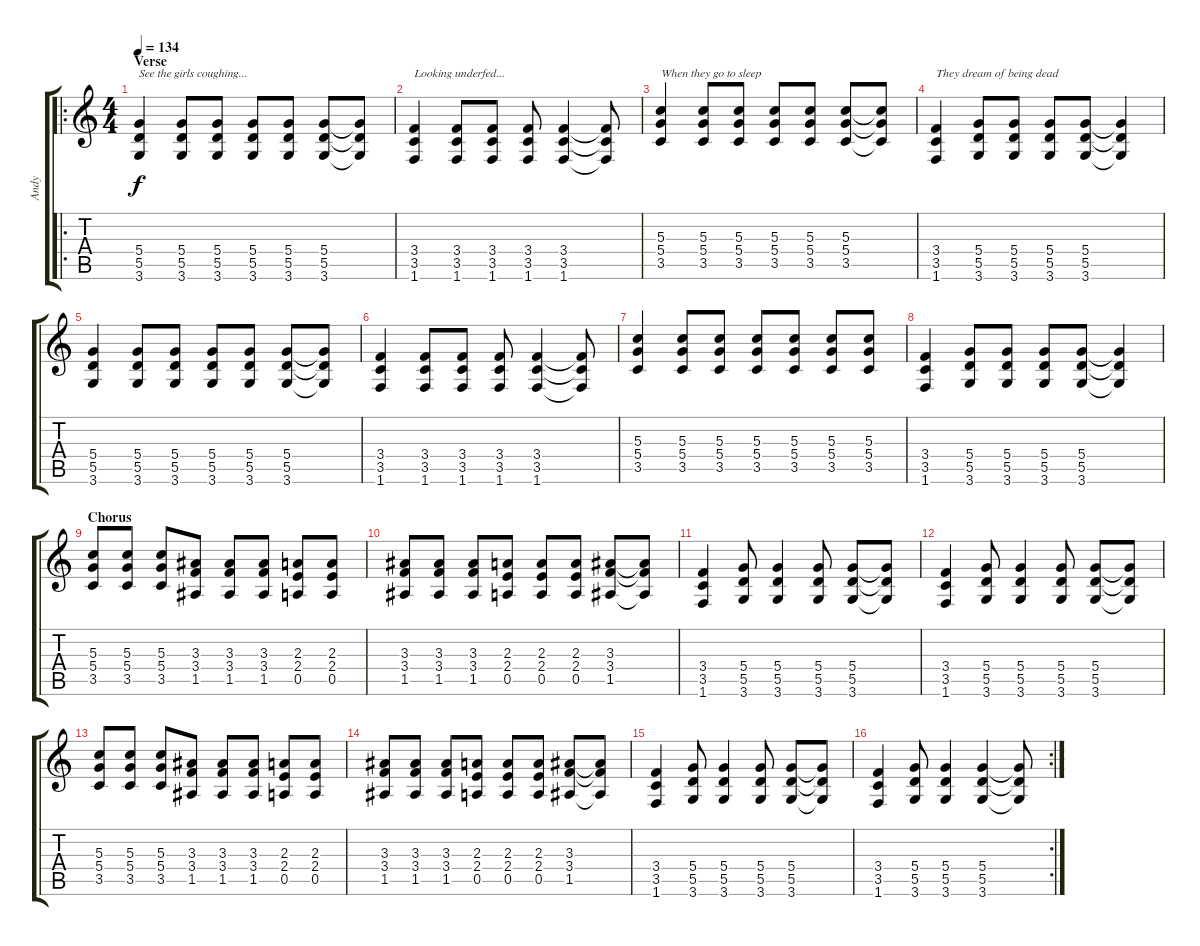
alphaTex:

\track ("Andy" "Andy") {instrument overdrivenguitar}
\staff {score tabs}
\tuning (E4 B3 G3 D3 A2 E2) {hide}
\ro
\ts (4 4)
\section ("" "Verse")
\tempo 134
\clef g2
\ks c
(5.4 5.5 3.6).4{txt "See the girls coughing..." dy f} (5.4 5.5 3.6).8 (5.4 5.5 3.6).8 (5.4 5.5 3.6).8 (5.4 5.5 3.6).8 (5.4 5.5 3.6).8 (5.4{t} 5.5{t} 3.6{t}).8 |
(3.4 3.5 1.6).4{txt "Looking underfed..."} (3.4 3.5 1.6).8 (3.4 3.5 1.6).8 (3.4 3.5 1.6).8 (3.4 3.5 1.6).4 (3.4{t} 3.5{t} 1.6{t}).8 |
(5.3 5.4 3.5).4{txt "When they go to sleep"} (5.3 5.4 3.5).8 (5.3 5.4 3.5).8 (5.3 5.4 3.5).8 (5.3 5.4 3.5).8 (5.3 5.4 3.5).8 (5.3{t} 5.4{t} 3.5{t}).8 |
(3.4 3.5 1.6).4{txt "They dream of being dead"} (5.4 5.5 3.6).8 (5.4 5.5 3.6).8 (5.4 5.5 3.6).8 (5.4 5.5 3.6).8 (5.4{t} 5.5{t} 3.6{t}).4 |
(5.4 5.5 3.6).4 (5.4 5.5 3.6).8 (5.4 5.5 3.6).8 (5.4 5.5 3.6).8 (5.4 5.5 3.6).8 (5.4 5.5 3.6).8 (5.4{t} 5.5{t} 3.6{t}).8 |
(3.4 3.5 1.6).4 (3.4 3.5 1.6).8 (3.4 3.5 1.6).8 (3.4 3.5 1.6).8 (3.4 3.5 1.6).4 (3.4{t} 3.5{t} 1.6{t}).8 |
(5.3 5.4 3.5).4 (5.3 5.4 3.5).8 (5.3 5.4 3.5).8 (5.3 5.4 3.5).8 (5.3 5.4 3.5).8 (5.3 5.4 3.5).8 (5.3 5.4 3.5).8 |
(3.4 3.5 1.6).4 (5.4 5.5 3.6).8 (5.4 5.5 3.6).8 (5.4 5.5 3.6).8 (5.4 5.5 3.6).8 (5.4{t} 5.5{t} 3.6{t}).4 |
\section ("" "Chorus")
(5.3 5.4 3.5).8 (5.3 5.4 3.5).8 (5.3 5.4 3.5).8 (3.3 3.4 1.5).8 (3.3 3.4 1.5).8 (3.3 3.4 1.5).8 (2.3 2.4 0.5).8 (2.3 2.4 0.5).8 |
(3.3 3.4 1.5).8 (3.3 3.4 1.5).8 (3.3 3.4 1.5).8 (2.3 2.4 0.5).8 (2.3 2.4 0.5).8 (2.3 2.4 0.5).8 (3.3 3.4 1.5).8 (3.3{t} 3.4{t} 1.5{t}).8 |
(3.4 3.5 1.6).4 (5.4 5.5 3.6).8 (5.4 5.5 3.6).4 (5.4 5.5 3.6).8 (5.4 5.5 3.6).8 (5.4{t} 5.5{t} 3.6{t}).8 |
(3.4 3.5 1.6).4 (5.4 5.5 3.6).8 (5.4 5.5 3.6).4 (5.4 5.5 3.6).8 (5.4 5.5 3.6).8 (5.4{t} 5.5{t} 3.6{t}).8 |
(5.3 5.4 3.5).8 (5.3 5.4 3.5).8 (5.3 5.4 3.5).8 (3.3 3.4 1.5).8 (3.3 3.4 1.5).8 (3.3 3.4 1.5).8 (2.3 2.4 0.5).8 (2.3 2.4 0.5).8 |
(3.3 3.4 1.5).8 (3.3 3.4 1.5).8 (3.3 3.4 1.5).8 (2.3 2.4 0.5).8 (2.3 2.4 0.5).8 (2.3 2.4 0.5).8 (3.3 3.4 1.5).8 (3.3{t} 3.4{t} 1.5{t}).8 |
(3.4 3.5 1.6).4 (5.4 5.5 3.6).8 (5.4 5.5 3.6).4 (5.4 5.5 3.6).8 (5.4 5.5 3.6).8 (5.4{t} 5.5{t} 3.6{t}).8 |
\rc 2
(3.4 3.5 1.6).4 (5.4 5.5 3.6).8 (5.4 5.5 3.6).4 (5.4 5.5 3.6).4 (5.4{t} 5.5{t} 3.6{t}).8
